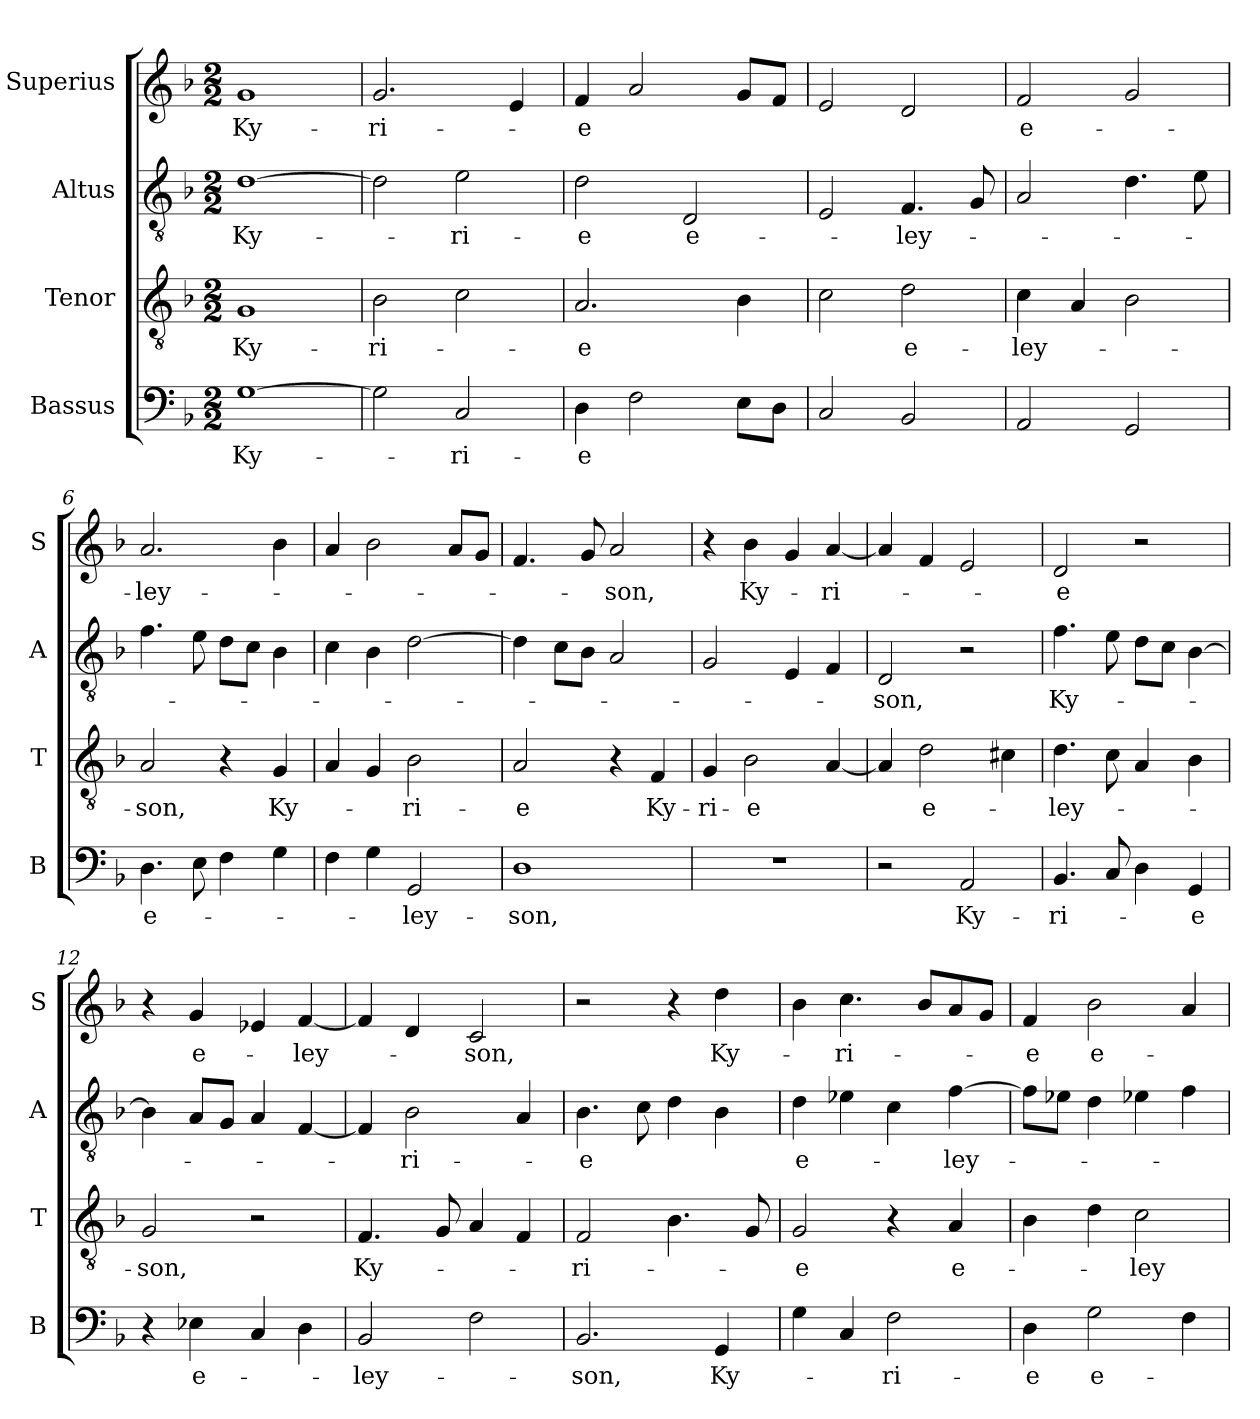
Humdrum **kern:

**kern	**text	**kern	**text	**kern	**text	**kern	**text
*part4	*part4	*part3	*part3	*part2	*part2	*part1	*part1
*staff4	*staff4	*staff3	*staff3	*staff2	*staff2	*staff1	*staff1
*I"Bassus	*	*I"Tenor	*	*I"Altus	*	*I"Superius	*
*I'B	*	*I'T	*	*I'A	*	*I'S	*
*clefF4	*	*clefGv2	*	*clefGv2	*	*clefG2	*
*k[b-]	*	*k[b-]	*	*k[b-]	*	*k[b-]	*
*M2/2	*	*M2/2	*	*M2/2	*	*M2/2	*
=1	=1	=1	=1	=1	=1	=1	=1
[1G	Ky-	1G	Ky-	[1d	Ky-	1g	Ky-
=2	=2	=2	=2	=2	=2	=2	=2
2G]	.	2B-	-ri-	2d]	.	2.g	-ri-
2C	-ri-	2c	.	2e	-ri-	.	.
.	.	.	.	.	.	4e	.
=3	=3	=3	=3	=3	=3	=3	=3
4D	-e	2.A	-e	2d	-e	4f	-e
2F	.	.	.	.	.	2a	.
!	!	!	!	!	!LO:LY:i	!	!
.	.	.	.	2D	e-	.	.
8EL	.	4B-	.	.	.	8gL	.
8DJ	.	.	.	.	.	8fJ	.
=4	=4	=4	=4	=4	=4	=4	=4
2C	.	2c	.	2E	.	2e	.
!	!	!	!LO:LY:i	!	!LO:LY:i	!	!
2BB-	.	2d	e-	4.F	-ley-	2d	.
.	.	.	.	8G	.	.	.
=5	=5	=5	=5	=5	=5	=5	=5
!	!	!	!LO:LY:i	!	!	!	!LO:LY:i
2AA	.	4c	-ley-	2A	.	2f	e-
.	.	4A	.	.	.	.	.
2GG	.	2B-	.	4.d	.	2g	.
.	.	.	.	8e	.	.	.
=6	=6	=6	=6	=6	=6	=6	=6
!	!LO:LY:i	!	!LO:LY:i	!	!	!	!LO:LY:i
4.D	e-	2A	-son,	4.f	.	2.a	-ley-
8E	.	.	.	8e	.	.	.
4F	.	4r	.	8dL	.	.	.
.	.	.	.	8cJ	.	.	.
!	!	!	!LO:LY:i	!	!	!	!
4G	.	4G	Ky-	4B-	.	4b-	.
=7	=7	=7	=7	=7	=7	=7	=7
4F	.	4A	.	4c	.	4a	.
4G	.	4G	.	4B-	.	2b-	.
!	!LO:LY:i	!	!LO:LY:i	!	!	!	!
2GG	-ley-	2B-	-ri-	[2d	.	.	.
.	.	.	.	.	.	8aL	.
.	.	.	.	.	.	8gJ	.
=8	=8	=8	=8	=8	=8	=8	=8
!	!LO:LY:i	!	!LO:LY:i	!	!	!	!
1D	-son,	2A	-e	4d]	.	4.f	.
.	.	.	.	8cL	.	.	.
.	.	.	.	8B-J	.	8g	.
!	!	!	!	!	!	!	!LO:LY:i
.	.	4r	.	2A	.	2a	-son,
!	!	!	!LO:LY:i	!	!	!	!
.	.	4F	Ky-	.	.	.	.
=9	=9	=9	=9	=9	=9	=9	=9
!	!	!	!LO:LY:i	!	!	!	!
1r	.	4G	-ri-	2G	.	4r	.
!	!	!	!LO:LY:i	!	!	!	!LO:LY:i
.	.	2B-	-e	.	.	4b-	Ky-
.	.	.	.	4E	.	4g	.
!	!	!	!	!	!	!	!LO:LY:i
.	.	[4A	.	4F	.	[4a	-ri-
=10	=10	=10	=10	=10	=10	=10	=10
!	!	!	!	!	!LO:LY:i	!	!
2r	.	4A]	.	2D	-son,	4a]	.
!	!	!	!LO:LY:i	!	!	!	!
.	.	2d	e-	.	.	4f	.
!	!LO:LY:i	!	!	!	!	!	!
2AA	Ky-	.	.	2r	.	2e	.
.	.	4c#X	.	.	.	.	.
=11	=11	=11	=11	=11	=11	=11	=11
!	!LO:LY:i	!	!LO:LY:i	!	!LO:LY:i	!	!LO:LY:i
4.BB-	-ri-	4.d	-ley-	4.f	Ky-	2d	-e
8C	.	8c	.	8e	.	.	.
4D	.	4A	.	8dL	.	2r	.
.	.	.	.	8cJ	.	.	.
!	!LO:LY:i	!	!	!	!	!	!
4GG	-e	4B-	.	[4B-	.	.	.
=12	=12	=12	=12	=12	=12	=12	=12
!	!	!	!LO:LY:i	!	!	!	!
4r	.	2G	-son,	4B-]	.	4r	.
!	!LO:LY:i	!	!	!	!	!	!LO:LY:i
4E-X	e-	.	.	8AL	.	4g	e-
.	.	.	.	8GJ	.	.	.
4C	.	2r	.	4A	.	4e-X	.
!	!	!	!	!	!	!	!LO:LY:i
4D	.	.	.	[4F	.	[4f	-ley-
=13	=13	=13	=13	=13	=13	=13	=13
!	!LO:LY:i	!	!LO:LY:i	!	!	!	!
2BB-	-ley-	4.F	Ky-	4F]	.	4f]	.
!	!	!	!	!	!LO:LY:i	!	!
.	.	.	.	2B-	-ri-	4d	.
.	.	8G	.	.	.	.	.
!	!	!	!	!	!	!	!LO:LY:i
2F	.	4A	.	.	.	2c	-son,
.	.	4F	.	4A	.	.	.
=14	=14	=14	=14	=14	=14	=14	=14
!	!LO:LY:i	!	!LO:LY:i	!	!LO:LY:i	!	!
2.BB-	-son,	2F	-ri-	4.B-	-e	2r	.
.	.	.	.	8c	.	.	.
.	.	4.B-	.	4d	.	4r	.
!	!LO:LY:i	!	!	!	!	!	!LO:LY:i
4GG	Ky-	.	.	4B-	.	4dd	Ky-
.	.	8G	.	.	.	.	.
=15	=15	=15	=15	=15	=15	=15	=15
!	!	!	!LO:LY:i	!	!LO:LY:i	!	!
4G	.	2G	-e	4d	e-	4b-	.
!	!	!	!	!	!	!	!LO:LY:i
4C	.	.	.	4e-X	.	4.cc	-ri-
!	!LO:LY:i	!	!	!	!	!	!
2F	-ri-	4r	.	4c	.	.	.
.	.	.	.	.	.	8b-L	.
!	!	!	!LO:LY:i	!	!LO:LY:i	!	!
.	.	4A	e-	[4f	-ley-	8a	.
.	.	.	.	.	.	8gJ	.
=16	=16	=16	=16	=16	=16	=16	=16
!	!LO:LY:i	!	!	!	!	!	!LO:LY:i
4D	-e	4B-	.	8fL]	.	4f	-e
.	.	.	.	8e-XJ	.	.	.
!	!LO:LY:i	!	!	!	!	!	!LO:LY:i
2G	e-	4d	.	4d	.	2b-	e-
!	!	!	!LO:LY:i	!	!	!	!
.	.	2c	-ley-	4e-X	.	.	.
4F	.	.	.	4f	.	4a	.
=	=	=	=	=	=	=	=
*-	*-	*-	*-	*-	*-	*-	*-
